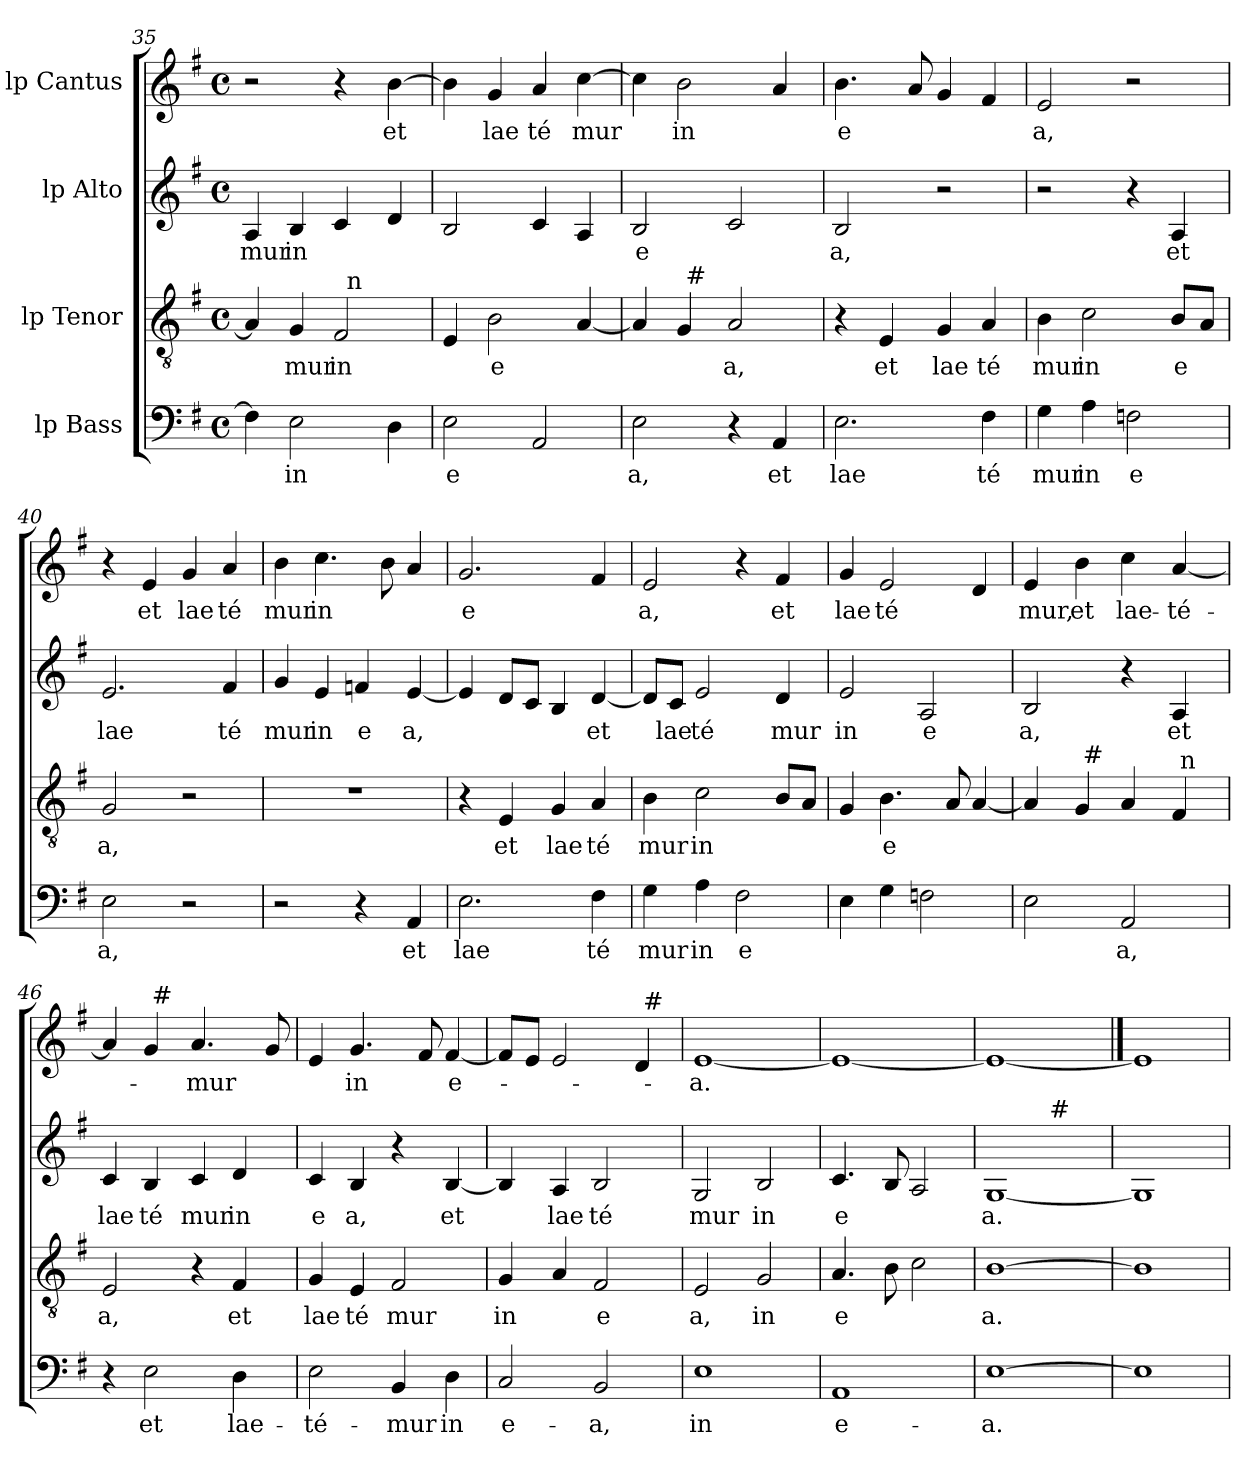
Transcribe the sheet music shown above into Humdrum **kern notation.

**kern	**text	**kern	**text	**kern	**text	**kern	**text
*part4	*part4	*part3	*part3	*part2	*part2	*part1	*part1
*staff4	*staff4	*staff3	*staff3	*staff2	*staff2	*staff1	*staff1
*I"lp Bass	*	*I"lp Tenor	*	*I"lp Alto	*	*I"lp Cantus	*
*clefF4	*	*clefGv2	*	*clefG2	*	*clefG2	*
*k[f#]	*	*k[f#]	*	*k[f#]	*	*k[f#]	*
*G:	*	*G:	*	*G:	*	*G:	*
*M4/4	*	*M4/4	*	*M4/4	*	*M4/4	*
*met(c)	*	*met(c)	*	*met(c)	*	*met(c)	*
=35	=35	=35	=35	=35	=35	=35	=35
!	!	!	!	!	!LO:LY:b:cj	!	!
*	*	*^	*	*	*	*	*
4F\]	.	4A/]	2ryy	.	4A/	mur	2r	.
!	!LO:LY:b:cj	!	!	!LO:LY:b:cj	!	!LO:LY:b:cj	!	!
2E\	in	4G/	.	mur	4B/	in	.	.
!	!	!	!	!LO:LY:b:cj	!	!	!	!
.	.	2F#/	32ryy	in	4c/	.	4r	.
!	!	!	!LO:TX:a:t=n	!	!	!	!	!
.	.	.	4...ryy	.	.	.	.	.
!	!	!	!	!	!	!	!	!LO:LY:b:cj
4D\	.	.	.	.	4d/	.	[>4b\	et
=36	=36	=36	=36	=36	=36	=36	=36	=36
!	!LO:LY:b:cj	!	!	!	!	!	!	!
*	*	*v	*v	*	*	*	*	*
2E\	e	4E/	.	2B/	.	4b\]	.
!	!	!	!LO:LY:b:cj	!	!	!	!LO:LY:b:cj
.	.	2B\	e	.	.	4g/	lae
!	!	!	!	!	!	!	!LO:LY:b:cj
2AA/	.	.	.	4c/	.	4a/	té
!	!	!	!	!	!	!	!LO:LY:b:cj
.	.	[<4A/	.	4A/	.	[>4cc\	mur
=37	=37	=37	=37	=37	=37	=37	=37
!	!LO:LY:b:cj	!	!	!	!LO:LY:b:cj	!	!
*	*	*^	*	*	*	*	*
2E\	a,	4A/]	4ryy	.	2B/	e	4cc\]	.
!	!	!	!	!	!	!	!	!LO:LY:b:cj
.	.	4G/	64ryy	.	.	.	2b\	in
!	!	!	!LO:TX:a:t=#	!	!	!	!	!
.	.	.	2ryy	.	.	.	.	.
!	!	!	!	!LO:LY:b:cj	!	!	!	!
4r	.	2A/	.	a,	2c/	.	.	.
!	!LO:LY:b:cj	!	!	!	!	!	!	!
4AA/	et	.	.	.	.	.	4a/	.
.	.	.	8...ryy	.	.	.	.	.
=38	=38	=38	=38	=38	=38	=38	=38	=38
!	!LO:LY:b:cj	!	!	!	!	!LO:LY:b:cj	!	!LO:LY:b:cj
*	*	*v	*v	*	*	*	*	*
2.E\	lae	4r	.	2B/	a,	4.b\	e
!	!	!	!LO:LY:b:cj	!	!	!	!
.	.	4E/	et	.	.	.	.
.	.	.	.	.	.	8a/	.
!	!	!	!LO:LY:b:cj	!	!	!	!
.	.	4G/	lae	2r	.	4g/	.
!	!LO:LY:b:cj	!	!LO:LY:b:cj	!	!	!	!
4F#\	té	4A/	té	.	.	4f#/	.
!!LO:LB:g=z
=39	=39	=39	=39	=39	=39	=39	=39
!	!LO:LY:b:cj	!	!LO:LY:b:cj	!	!	!	!LO:LY:b:cj
4G\	mur	4B\	mur	2r	.	2e/	a,
!	!LO:LY:b:cj	!	!LO:LY:b:cj	!	!	!	!
4A\	in	2c\	in	.	.	.	.
!	!LO:LY:b:cj	!	!	!	!	!	!
2Fn\	e	.	.	4r	.	2r	.
!	!	!	!LO:LY:b:cj	!	!LO:LY:b:cj	!	!
.	.	8B/L	e	4A/	et	.	.
.	.	8A/J	.	.	.	.	.
=40	=40	=40	=40	=40	=40	=40	=40
!	!LO:LY:b:cj	!	!LO:LY:b:cj	!	!LO:LY:b:cj	!	!
2E\	a,	2G/	a,	2.e/	lae	4r	.
!	!	!	!	!	!	!	!LO:LY:b:cj
.	.	.	.	.	.	4e/	et
!	!	!	!	!	!	!	!LO:LY:b:cj
2r	.	2r	.	.	.	4g/	lae
!	!	!	!	!	!LO:LY:b:cj	!	!LO:LY:b:cj
.	.	.	.	4f#/	té	4a/	té
=41	=41	=41	=41	=41	=41	=41	=41
!	!	!	!	!	!LO:LY:b:cj	!	!LO:LY:b:cj
2r	.	1r	.	4g/	mur	4b\	mur
!	!	!	!	!	!LO:LY:b:cj	!	!LO:LY:b:cj
.	.	.	.	4e/	in	4.cc\	in
!	!	!	!	!	!LO:LY:b:cj	!	!
4r	.	.	.	4fn/	e	.	.
.	.	.	.	.	.	8b\	.
!	!LO:LY:b:cj	!	!	!	!LO:LY:b:cj	!	!
4AA/	et	.	.	[<4e/	a,	4a/	.
=42	=42	=42	=42	=42	=42	=42	=42
!	!LO:LY:b:cj	!	!	!	!	!	!LO:LY:b:cj
2.E\	lae	4r	.	4e/]	.	2.g/	e
!	!	!	!LO:LY:b:cj	!	!	!	!
.	.	4E/	et	8d/L	.	.	.
.	.	.	.	8c/J	.	.	.
!	!	!	!LO:LY:b:cj	!	!	!	!
.	.	4G/	lae	4B/	.	.	.
!	!LO:LY:b:cj	!	!LO:LY:b:cj	!	!LO:LY:b:cj	!	!
4F#\	té	4A/	té	[<4d/	et	4f#/	.
=43	=43	=43	=43	=43	=43	=43	=43
!	!LO:LY:b:cj	!	!LO:LY:b:cj	!	!	!	!LO:LY:b:cj
4G\	mur	4B\	mur	8d/L]	.	2e/	a,
!	!	!	!	!	!LO:LY:b:cj	!	!
.	.	.	.	8c/J	lae	.	.
!	!LO:LY:b:cj	!	!LO:LY:b:cj	!	!LO:LY:b:cj	!	!
4A\	in	2c\	in	2e/	té	.	.
!	!LO:LY:b:cj	!	!	!	!	!	!
2F#\	e	.	.	.	.	4r	.
!	!	!	!	!	!LO:LY:b:cj	!	!LO:LY:b:cj
.	.	8B/L	.	4d/	mur	4f#/	et
.	.	8A/J	.	.	.	.	.
=44	=44	=44	=44	=44	=44	=44	=44
!	!	!	!	!	!LO:LY:b:cj	!	!LO:LY:b:cj
4E\	.	4G/	.	2e/	in	4g/	lae
!	!	!	!LO:LY:b:cj	!	!	!	!LO:LY:b:cj
4G\	.	4.B\	e	.	.	2e/	té
!	!	!	!	!	!LO:LY:b:cj	!	!
2Fn\	.	.	.	2A/	e	.	.
.	.	8A/	.	.	.	.	.
.	.	[>4A/	.	.	.	4d/	.
!!LO:LB:g=z
=45	=45	=45	=45	=45	=45	=45	=45
!	!	!	!	!	!LO:LY:b:cj	!	!LO:LY:b:cj
*	*	*^	*	*	*	*	*
*	*	*	*^	*	*	*	*	*
2E\	.	4A/]	8.ryy	4ryy	.	2B/	a,	4e/	mur,
.	.	.	2ryy	.	.	.	.	.	.
!	!	!	!	!	!	!	!	!	!LO:LY:b:cj
.	.	4G/	.	64ryy	.	.	.	4b\	et
!	!	!	!	!LO:TX:a:t=#	!	!	!	!	!
.	.	.	.	2ryy	.	.	.	.	.
!	!LO:LY:b:cj	!	!	!	!	!	!	!	!LO:LY:b:cj
2AA/	a,	4A/	.	.	.	4r	.	4cc\	lae-
.	.	.	4ryy	.	.	.	.	.	.
!	!	!	!	!	!	!	!LO:LY:b:cj	!	!LO:LY:b:cj
.	.	4F#/	.	.	.	4A/	et	[<4a/	-té-
!	!	!	!	!LO:TX:a:t=n	!	!	!	!	!
.	.	.	.	8...ryy	.	.	.	.	.
.	.	.	16ryy	.	.	.	.	.	.
=46	=46	=46	=46	=46	=46	=46	=46	=46	=46
!	!	!	!	!	!LO:LY:b:cj	!	!LO:LY:b:cj	!	!
*	*	*v	*v	*v	*	*	*	*^	*
4r	.	2E/	a,	4c/	lae	4a/]	4ryy	.
!	!LO:LY:b:cj	!	!	!	!LO:LY:b:cj	!	!	!
2E\	et	.	.	4B/	té	4g/	64ryy	.
!	!	!	!	!	!	!	!LO:TX:a:t=#	!
.	.	.	.	.	.	.	2ryy	.
!	!	!	!	!	!LO:LY:b:cj	!	!	!LO:LY:b
.	.	4r	.	4c/	mur	4.a/	.	-mur
!	!LO:LY:b:cj	!	!LO:LY:b:cj	!	!LO:LY:b:cj	!	!	!
4D\	lae-	4F#/	et	4d/	in	.	.	.
.	.	.	.	.	.	.	8...ryy	.
.	.	.	.	.	.	8g/	.	.
=47	=47	=47	=47	=47	=47	=47	=47	=47
!	!LO:LY:b:cj	!	!LO:LY:b:cj	!	!LO:LY:b:cj	!	!	!
*	*	*	*	*	*	*v	*v	*
2E\	-té-	4G/	lae	4c/	e	4e/	.
!	!	!	!LO:LY:b:cj	!	!LO:LY:b:cj	!	!LO:LY:b:cj
.	.	4E/	té	4B/	a,	4.g/	in
!	!LO:LY:b:cj	!	!LO:LY:b:cj	!	!	!	!
4BB/	-mur	2F#/	mur	4r	.	.	.
.	.	.	.	.	.	8f#/	.
!	!LO:LY:b:cj	!	!	!	!LO:LY:b:cj	!	!LO:LY:b:cj
4D\	in	.	.	[<4B/	et	[<4f#/	e-
=48	=48	=48	=48	=48	=48	=48	=48
!	!LO:LY:b:cj	!	!LO:LY:b:cj	!	!	!	!
*	*	*	*	*	*	*^	*
2C/	e-	4G/	in	4B/]	.	8f#/L]	2ryy	.
.	.	.	.	.	.	8e/J	.	.
!	!	!	!	!	!LO:LY:b:cj	!	!	!
.	.	4A/	.	4A/	lae	2e/	.	.
!	!LO:LY:b:cj	!	!LO:LY:b:cj	!	!LO:LY:b:cj	!	!	!
2BB/	-a,	2F#/	e	2B/	té	.	4ryy	.
.	.	.	.	.	.	4d/	64ryy	.
!	!	!	!	!	!	!	!LO:TX:a:t=#	!
.	.	.	.	.	.	.	8...ryy	.
=49	=49	=49	=49	=49	=49	=49	=49	=49
!	!LO:LY:b:cj	!	!LO:LY:b:cj	!	!LO:LY:b:cj	!	!	!LO:LY:b:cj
*	*	*	*	*	*	*v	*v	*
1E	in	2E/	a,	2G/	mur	[<1e	-a.
!	!	!	!LO:LY:b:cj	!	!LO:LY:b:cj	!	!
.	.	2G/	in	2B/	in	.	.
=50	=50	=50	=50	=50	=50	=50	=50
!	!LO:LY:b:cj	!	!LO:LY:b:cj	!	!LO:LY:b:cj	!	!
1AA	e-	4.A/	e	4.c/	e	1e_<	.
.	.	8B\	.	8B/	.	.	.
.	.	2c\	.	2A/	.	.	.
=51	=51	=51	=51	=51	=51	=51	=51
!	!LO:LY:b	!	!LO:LY:b	!	!LO:LY:b	!	!
*	*	*	*	*^	*	*	*
[1E	-a.	[1B	a.	[1G	2ryy	a.	1e_	.
!	!	!	!	!	!LO:TX:a:t=#	!	!	!
.	.	.	.	.	2ryy	.	.	.
*	*	*	*	*v	*v	*	*	*
=52	==52	=52	==52	=52	==52	==52	==52
1E]	.	1B]	.	1G]	.	1e]	.
=	=	=	=	=	=	=	=
*-	*-	*-	*-	*-	*-	*-	*-
